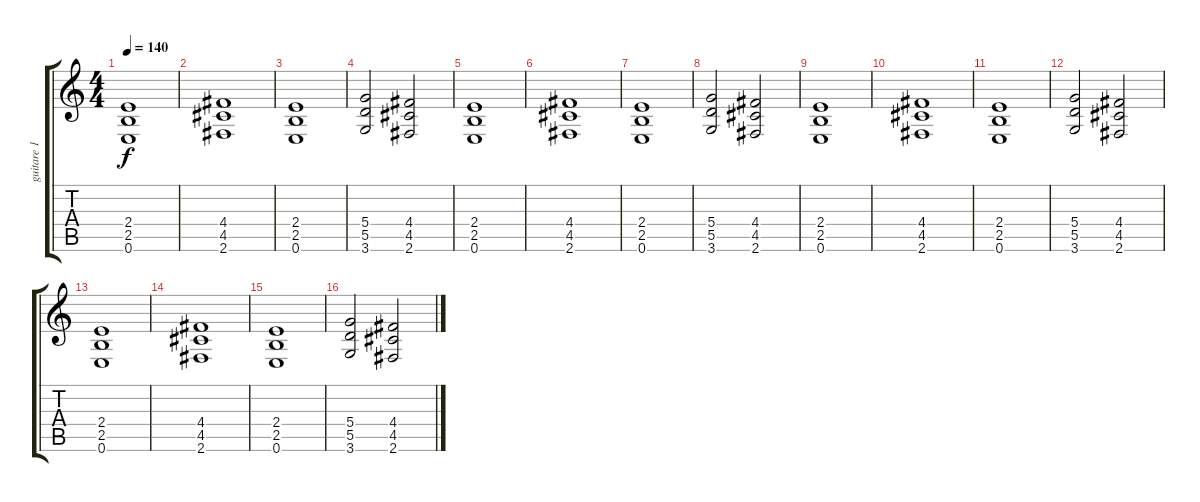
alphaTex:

\track ("guitare 1" "guitare 1") {instrument distortionguitar}
\staff {score tabs}
\tuning (E4 B3 G3 D3 A2 E2) {hide}
\ts (4 4)
\tempo 140
\clef g2
\ks c
(2.4 2.5 0.6).1{dy f} |
(4.4 4.5 2.6).1 |
(2.4 2.5 0.6).1 |
(5.4 5.5 3.6).2 (4.4 4.5 2.6).2 |
(2.4 2.5 0.6).1 |
(4.4 4.5 2.6).1 |
(2.4 2.5 0.6).1 |
(5.4 5.5 3.6).2 (4.4 4.5 2.6).2 |
(2.4 2.5 0.6).1 |
(4.4 4.5 2.6).1 |
(2.4 2.5 0.6).1 |
(5.4 5.5 3.6).2 (4.4 4.5 2.6).2 |
(2.4 2.5 0.6).1 |
(4.4 4.5 2.6).1 |
(2.4 2.5 0.6).1 |
(5.4 5.5 3.6).2 (4.4 4.5 2.6).2
